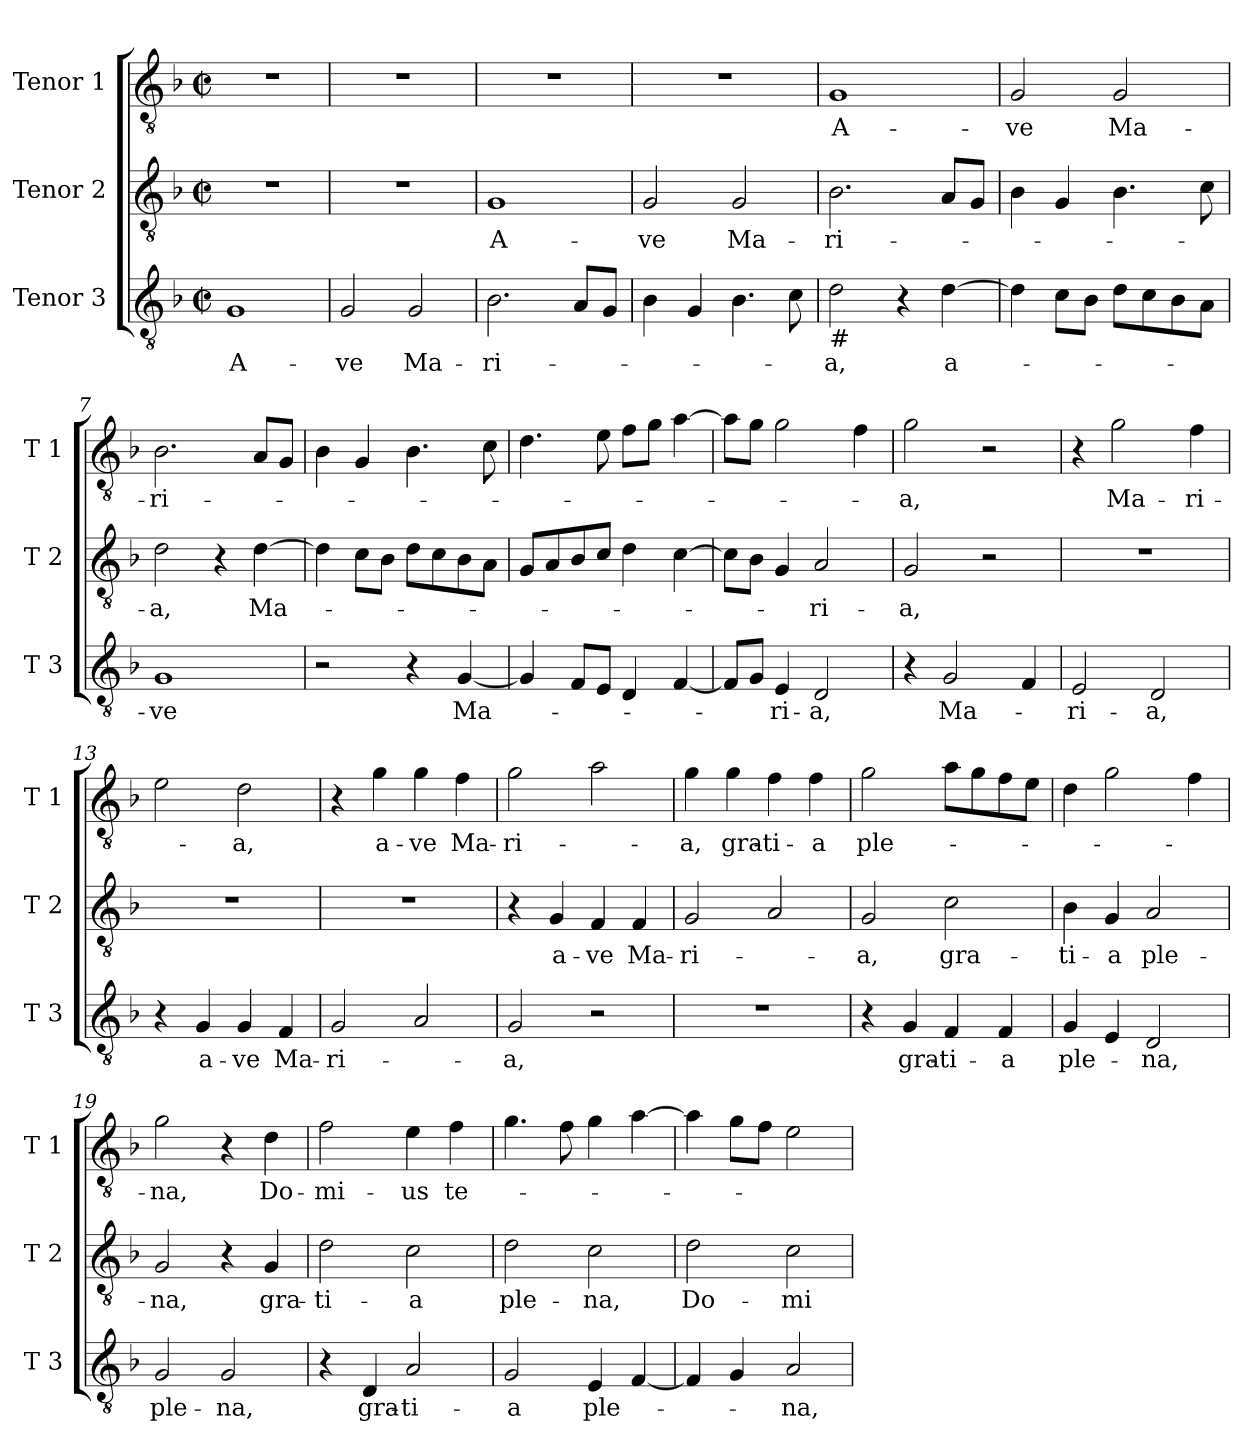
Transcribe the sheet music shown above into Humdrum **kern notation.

**kern	**text	**kern	**text	**kern	**text
*part3	*part3	*part2	*part2	*part1	*part1
*staff3	*staff3	*staff2	*staff2	*staff1	*staff1
*I"Tenor 3	*	*I"Tenor 2	*	*I"Tenor 1	*
*I'T 3	*	*I'T 2	*	*I'T 1	*
*clefGv2	*	*clefGv2	*	*clefGv2	*
*k[b-]	*	*k[b-]	*	*k[b-]	*
*F:	*	*F:	*	*F:	*
*M2/2	*	*M2/2	*	*M2/2	*
*met(c|)	*	*met(c|)	*	*met(c|)	*
=1	=1	=1	=1	=1	=1
!	!LO:LY:b	!	!	!	!
1G	A-	1r	.	1r	.
=2	=2	=2	=2	=2	=2
!	!LO:LY:b	!	!	!	!
2G/	-ve	1r	.	1r	.
!	!LO:LY:b	!	!	!	!
2G/	Ma-	.	.	.	.
=3	=3	=3	=3	=3	=3
!	!LO:LY:b	!	!LO:LY:b	!	!
2.B-\	-ri-	1G	A-	1r	.
8A/L	.	.	.	.	.
8G/J	.	.	.	.	.
=4	=4	=4	=4	=4	=4
!	!	!	!LO:LY:b	!	!
4B-\	.	2G/	-ve	1r	.
4G/	.	.	.	.	.
!	!	!	!LO:LY:b	!	!
4.B-\	.	2G/	Ma-	.	.
8c\	.	.	.	.	.
=5	=5	=5	=5	=5	=5
!LO:TX:b:t=#	!	!	!	!	!
!	!LO:LY:b	!	!LO:LY:b	!	!LO:LY:b
2d\	-a,	2.B-\	-ri-	1G	A-
4r	.	.	.	.	.
!	!LO:LY:b	!	!	!	!
[4d\	a-	8A/L	.	.	.
.	.	8G/J	.	.	.
!!LO:LB:g=z
=6	=6	=6	=6	=6	=6
!	!	!	!	!	!LO:LY:b
4d\]	.	4B-\	.	2G/	-ve
8c\L	.	4G/	.	.	.
8B-\J	.	.	.	.	.
!	!	!	!	!	!LO:LY:b
8d\L	.	4.B-\	.	2G/	Ma-
8c\	.	.	.	.	.
8B-\	.	.	.	.	.
8A\J	.	8c\	.	.	.
=7	=7	=7	=7	=7	=7
!	!LO:LY:b	!	!LO:LY:b	!	!LO:LY:b
1G	-ve	2d\	-a,	2.B-\	-ri-
.	.	4r	.	.	.
!	!	!	!LO:LY:b	!	!
.	.	[4d\	Ma-	8A/L	.
.	.	.	.	8G/J	.
=8	=8	=8	=8	=8	=8
2r	.	4d\]	.	4B-\	.
.	.	8c\L	.	4G/	.
.	.	8B-\J	.	.	.
4r	.	8d\L	.	4.B-\	.
.	.	8c\	.	.	.
!	!LO:LY:b	!	!	!	!
[4G/	Ma-	8B-\	.	.	.
.	.	8A\J	.	8c\	.
=9	=9	=9	=9	=9	=9
4G/]	.	8G/L	.	4.d\	.
.	.	8A/	.	.	.
8F/L	.	8B-/	.	.	.
8E/J	.	8c/J	.	8e\	.
4D/	.	4d\	.	8f\L	.
.	.	.	.	8g\J	.
[4F/	.	[4c\	.	[4a\	.
=10	=10	=10	=10	=10	=10
8F/L]	.	8c\L]	.	8a\L]	.
8G/J	.	8B-\J	.	8g\J	.
!	!LO:LY:b	!	!	!	!
4E/	-ri-	4G/	.	2g\	.
!	!LO:LY:b	!	!LO:LY:b	!	!
2D/	-a,	2A/	-ri-	.	.
.	.	.	.	4f\	.
=11	=11	=11	=11	=11	=11
!	!	!	!LO:LY:b	!	!LO:LY:b
4r	.	2G/	-a,	2g\	-a,
!	!LO:LY:b	!	!	!	!
2G/	Ma-	.	.	.	.
.	.	2r	.	2r	.
4F/	.	.	.	.	.
!!LO:LB:g=z
=12	=12	=12	=12	=12	=12
!	!LO:LY:b	!	!	!	!
2E/	-ri-	1r	.	4r	.
!	!	!	!	!	!LO:LY:b
.	.	.	.	2g\	Ma-
!	!LO:LY:b	!	!	!	!
2D/	-a,	.	.	.	.
!	!	!	!	!	!LO:LY:b
.	.	.	.	4f\	-ri-
=13	=13	=13	=13	=13	=13
4r	.	1r	.	2e\	.
!	!LO:LY:b	!	!	!	!
4G/	a-	.	.	.	.
!	!LO:LY:b	!	!	!	!LO:LY:b
4G/	-ve	.	.	2d\	-a,
!	!LO:LY:b	!	!	!	!
4F/	Ma-	.	.	.	.
=14	=14	=14	=14	=14	=14
!	!LO:LY:b	!	!	!	!
2G/	-ri-	1r	.	4r	.
!	!	!	!	!	!LO:LY:b
.	.	.	.	4g\	a-
!	!	!	!	!	!LO:LY:b
2A/	.	.	.	4g\	-ve
!	!	!	!	!	!LO:LY:b
.	.	.	.	4f\	Ma-
=15	=15	=15	=15	=15	=15
!	!LO:LY:b	!	!	!	!LO:LY:b
2G/	-a,	4r	.	2g\	-ri-
!	!	!	!LO:LY:b	!	!
.	.	4G/	a-	.	.
!	!	!	!LO:LY:b	!	!
2r	.	4F/	-ve	2a\	.
!	!	!	!LO:LY:b	!	!
.	.	4F/	Ma-	.	.
=16	=16	=16	=16	=16	=16
!	!	!	!LO:LY:b	!	!LO:LY:b
1r	.	2G/	-ri-	4g\	-a,
!	!	!	!	!	!LO:LY:b
.	.	.	.	4g\	gra-
!	!	!	!	!	!LO:LY:b
.	.	2A/	.	4f\	-ti-
!	!	!	!	!	!LO:LY:b
.	.	.	.	4f\	-a
=17	=17	=17	=17	=17	=17
!	!	!	!LO:LY:b	!	!LO:LY:b
4r	.	2G/	-a,	2g\	ple-
!	!LO:LY:b	!	!	!	!
4G/	gra-	.	.	.	.
!	!LO:LY:b	!	!LO:LY:b	!	!
4F/	-ti-	2c\	gra-	8a\L	.
.	.	.	.	8g\	.
!	!LO:LY:b	!	!	!	!
4F/	-a	.	.	8f\	.
.	.	.	.	8e\J	.
!!LO:PB:g=z
=18	=18	=18	=18	=18	=18
!	!LO:LY:b	!	!LO:LY:b	!	!
4G/	ple-	4B-\	-ti-	4d\	.
!	!	!	!LO:LY:b	!	!
4E/	.	4G/	-a	2g\	.
!	!LO:LY:b	!	!LO:LY:b	!	!
2D/	-na,	2A/	ple-	.	.
.	.	.	.	4f\	.
=19	=19	=19	=19	=19	=19
!	!LO:LY:b	!	!LO:LY:b	!	!LO:LY:b
2G/	ple-	2G/	-na,	2g\	-na,
!	!LO:LY:b	!	!	!	!
2G/	-na,	4r	.	4r	.
!	!	!	!LO:LY:b	!	!LO:LY:b
.	.	4G/	gra-	4d\	Do-
=20	=20	=20	=20	=20	=20
!	!	!	!LO:LY:b	!	!LO:LY:b
4r	.	2d\	-ti-	2f\	-mi-
!	!LO:LY:b	!	!	!	!
4D/	gra-	.	.	.	.
!	!LO:LY:b	!	!LO:LY:b	!	!LO:LY:b
2A/	-ti-	2c\	-a	4e\	-us
!	!	!	!	!	!LO:LY:b
.	.	.	.	4f\	te-
=21	=21	=21	=21	=21	=21
!	!LO:LY:b	!	!LO:LY:b	!	!
2G/	-a	2d\	ple-	4.g\	.
.	.	.	.	8f\	.
!	!LO:LY:b	!	!LO:LY:b	!	!
4E/	ple-	2c\	-na,	4g\	.
[4F/	.	.	.	[4a\	.
=22	=22	=22	=22	=22	=22
!	!	!	!LO:LY:b	!	!
4F/]	.	2d\	Do-	4a\]	.
4G/	.	.	.	8g\L	.
.	.	.	.	8f\J	.
!	!LO:LY:b	!	!LO:LY:b	!	!
2A/	-na,	2c\	-mi-	2e\	.
=	=	=	=	=	=
*-	*-	*-	*-	*-	*-
